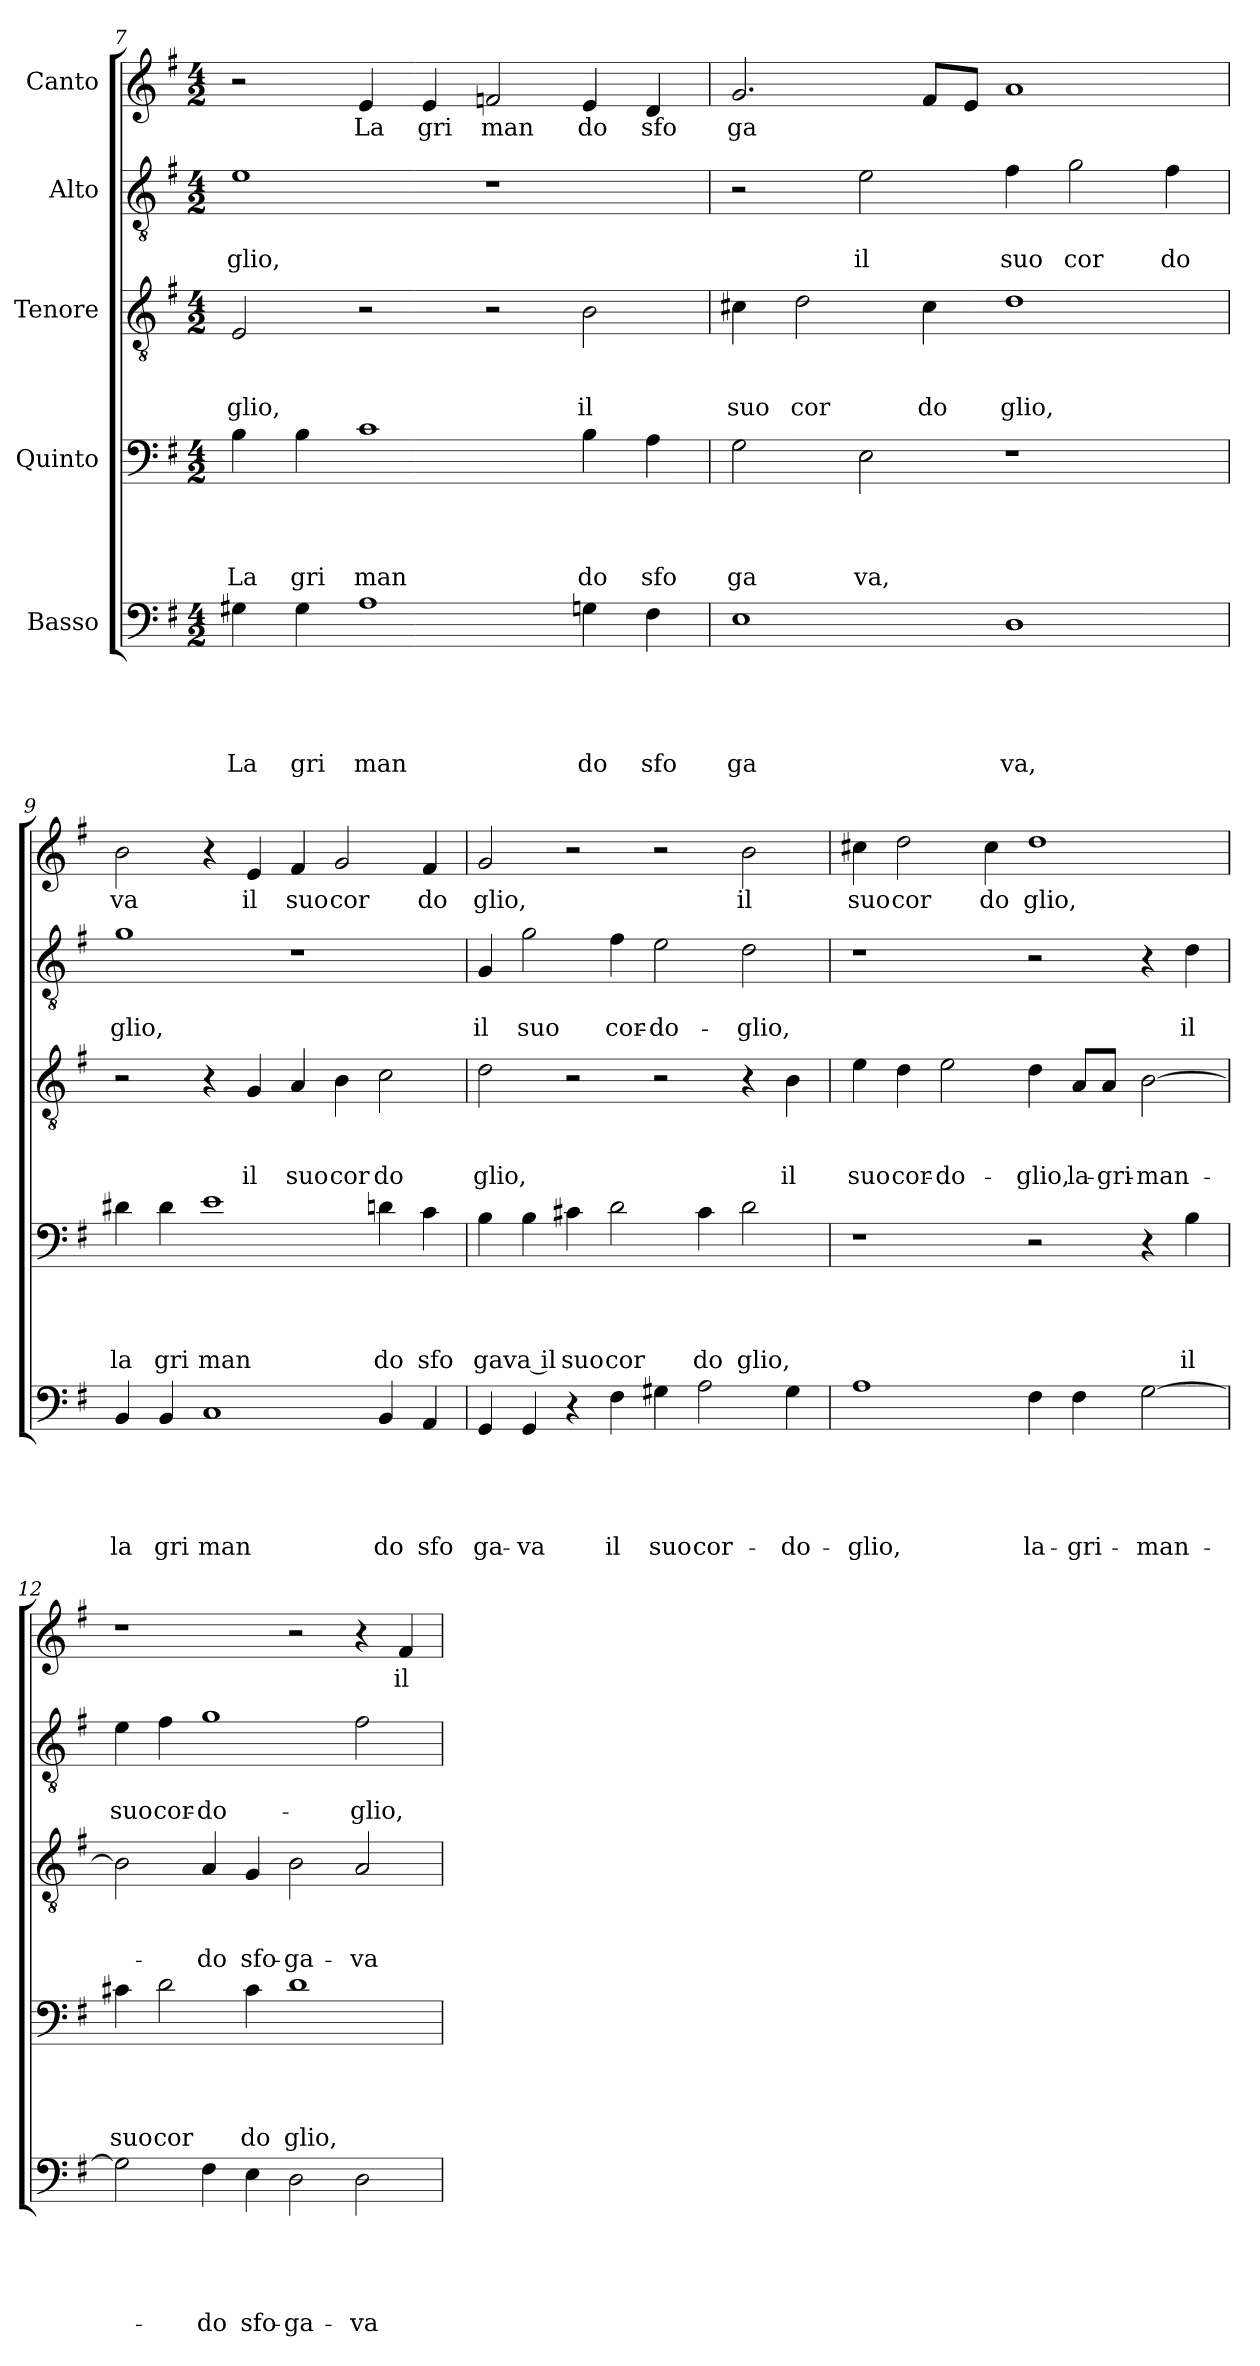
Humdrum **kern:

**kern	**text	**text	**text	**text	**text	**kern	**text	**text	**text	**text	**kern	**text	**text	**text	**kern	**text	**text	**kern	**text
*part5	*part5	*part5	*part5	*part5	*part5	*part4	*part4	*part4	*part4	*part4	*part3	*part3	*part3	*part3	*part2	*part2	*part2	*part1	*part1
*staff5	*staff5	*staff5	*staff5	*staff5	*staff5	*staff4	*staff4	*staff4	*staff4	*staff4	*staff3	*staff3	*staff3	*staff3	*staff2	*staff2	*staff2	*staff1	*staff1
*I"Basso	*	*	*	*	*	*I"Quinto	*	*	*	*	*I"Tenore	*	*	*	*I"Alto	*	*	*I"Canto	*
*clefF4	*	*	*	*	*	*clefF4	*	*	*	*	*clefGv2	*	*	*	*clefGv2	*	*	*clefG2	*
*k[f#]	*	*	*	*	*	*k[f#]	*	*	*	*	*k[f#]	*	*	*	*k[f#]	*	*	*k[f#]	*
*G:	*	*	*	*	*	*G:	*	*	*	*	*G:	*	*	*	*G:	*	*	*G:	*
*M4/2	*	*	*	*	*	*M4/2	*	*	*	*	*M4/2	*	*	*	*M4/2	*	*	*M4/2	*
=7	=7	=7	=7	=7	=7	=7	=7	=7	=7	=7	=7	=7	=7	=7	=7	=7	=7	=7	=7
!	!	!	!	!	!LO:LY:b	!	!	!	!	!LO:LY:b	!	!	!	!LO:LY:b	!	!	!LO:LY:b	!	!
4G#X\	.	.	.	.	La	4B\	.	.	.	La	2E/	.	.	glio,	1e	.	glio,	2r	.
!	!	!	!	!	!LO:LY:b	!	!	!	!	!LO:LY:b	!	!	!	!	!	!	!	!	!
4G#\	.	.	.	.	gri	4B\	.	.	.	gri	.	.	.	.	.	.	.	.	.
!	!	!	!	!	!LO:LY:b	!	!	!	!	!LO:LY:b	!	!	!	!	!	!	!	!	!LO:LY:b
1A	.	.	.	.	man	1c	.	.	.	man	2r	.	.	.	.	.	.	4e/	La
!	!	!	!	!	!	!	!	!	!	!	!	!	!	!	!	!	!	!	!LO:LY:b
.	.	.	.	.	.	.	.	.	.	.	.	.	.	.	.	.	.	4e/	gri
!	!	!	!	!	!	!	!	!	!	!	!	!	!	!	!	!	!	!	!LO:LY:b
.	.	.	.	.	.	.	.	.	.	.	2r	.	.	.	1r	.	.	2fn/	man
!	!	!	!	!	!LO:LY:b	!	!	!	!	!LO:LY:b	!	!	!	!LO:LY:b	!	!	!	!	!LO:LY:b
4Gn\	.	.	.	.	do	4B\	.	.	.	do	2B\	.	.	il	.	.	.	4e/	do
!	!	!	!	!	!LO:LY:b	!	!	!	!	!LO:LY:b	!	!	!	!	!	!	!	!	!LO:LY:b
4F#\	.	.	.	.	sfo	4A\	.	.	.	sfo	.	.	.	.	.	.	.	4d/	sfo
=8	=8	=8	=8	=8	=8	=8	=8	=8	=8	=8	=8	=8	=8	=8	=8	=8	=8	=8	=8
!	!	!	!	!	!LO:LY:b	!	!	!	!	!LO:LY:b	!	!	!	!LO:LY:b	!	!	!	!	!LO:LY:b
1E	.	.	.	.	ga	2G\	.	.	.	ga	4c#X\	.	.	suo	2r	.	.	2.g/	ga
!	!	!	!	!	!	!	!	!	!	!	!	!	!	!LO:LY:b	!	!	!	!	!
.	.	.	.	.	.	.	.	.	.	.	2d\	.	.	cor	.	.	.	.	.
!	!	!	!	!	!	!	!	!	!	!LO:LY:b	!	!	!	!	!	!	!LO:LY:b	!	!
.	.	.	.	.	.	2E\	.	.	.	va,	.	.	.	.	2e\	.	il	.	.
!	!	!	!	!	!	!	!	!	!	!	!	!	!	!LO:LY:b	!	!	!	!	!
.	.	.	.	.	.	.	.	.	.	.	4c#\	.	.	do	.	.	.	8f#/L	.
.	.	.	.	.	.	.	.	.	.	.	.	.	.	.	.	.	.	8e/J	.
!	!	!	!	!	!LO:LY:b	!	!	!	!	!	!	!	!	!LO:LY:b	!	!	!LO:LY:b	!	!
1D	.	.	.	.	va,	1r	.	.	.	.	1d	.	.	glio,	4f#\	.	suo	1a	.
!	!	!	!	!	!	!	!	!	!	!	!	!	!	!	!	!	!LO:LY:b	!	!
.	.	.	.	.	.	.	.	.	.	.	.	.	.	.	2g\	.	cor	.	.
!	!	!	!	!	!	!	!	!	!	!	!	!	!	!	!	!	!LO:LY:b	!	!
.	.	.	.	.	.	.	.	.	.	.	.	.	.	.	4f#\	.	do	.	.
=9	=9	=9	=9	=9	=9	=9	=9	=9	=9	=9	=9	=9	=9	=9	=9	=9	=9	=9	=9
!	!	!	!	!	!LO:LY:b	!	!	!	!	!LO:LY:b	!	!	!	!	!	!	!LO:LY:b	!	!LO:LY:b
4BB/	.	.	.	.	la	4d#X\	.	.	.	la	2r	.	.	.	1g	.	glio,	2b\	va
!	!	!	!	!	!LO:LY:b	!	!	!	!	!LO:LY:b	!	!	!	!	!	!	!	!	!
4BB/	.	.	.	.	gri	4d#\	.	.	.	gri	.	.	.	.	.	.	.	.	.
!	!	!	!	!	!LO:LY:b	!	!	!	!	!LO:LY:b	!	!	!	!	!	!	!	!	!
1C	.	.	.	.	man	1e	.	.	.	man	4r	.	.	.	.	.	.	4r	.
!	!	!	!	!	!	!	!	!	!	!	!	!	!	!LO:LY:b	!	!	!	!	!LO:LY:b
.	.	.	.	.	.	.	.	.	.	.	4G/	.	.	il	.	.	.	4e/	il
!	!	!	!	!	!	!	!	!	!	!	!	!	!	!LO:LY:b	!	!	!	!	!LO:LY:b
.	.	.	.	.	.	.	.	.	.	.	4A/	.	.	suo	1r	.	.	4f#/	suo
!	!	!	!	!	!	!	!	!	!	!	!	!	!	!LO:LY:b	!	!	!	!	!LO:LY:b
.	.	.	.	.	.	.	.	.	.	.	4B\	.	.	cor	.	.	.	2g/	cor
!	!	!	!	!	!LO:LY:b	!	!	!	!	!LO:LY:b	!	!	!	!LO:LY:b	!	!	!	!	!
4BB/	.	.	.	.	do	4dn\	.	.	.	do	2c\	.	.	do	.	.	.	.	.
!	!	!	!	!	!LO:LY:b	!	!	!	!	!LO:LY:b	!	!	!	!	!	!	!	!	!LO:LY:b
4AA/	.	.	.	.	sfo	4c\	.	.	.	sfo	.	.	.	.	.	.	.	4f#/	do
!!LO:PB:g=z
=10	=10	=10	=10	=10	=10	=10	=10	=10	=10	=10	=10	=10	=10	=10	=10	=10	=10	=10	=10
!	!	!	!	!	!LO:LY:b	!	!	!	!	!LO:LY:b	!	!	!	!LO:LY:b	!	!	!LO:LY:b	!	!LO:LY:b
4GG/	.	.	.	.	ga-	4B\	.	.	.	ga	2d\	.	.	glio,	4G/	.	il	2g/	glio,
!	!	!	!	!	!LO:LY:b	!	!	!	!	!LO:LY:b:rj	!	!	!	!	!	!	!LO:LY:b	!	!
4GG/	.	.	.	.	-va	4B\	.	.	.	va il	.	.	.	.	2g\	.	suo	.	.
!	!	!	!	!	!	!	!	!	!	!LO:LY:b	!	!	!	!	!	!	!	!	!
4r	.	.	.	.	.	4c#X\	.	.	.	suo	2r	.	.	.	.	.	.	2r	.
!	!	!	!	!	!LO:LY:b	!	!	!	!	!LO:LY:b	!	!	!	!	!	!	!LO:LY:b	!	!
4F#\	.	.	.	.	il	2d\	.	.	.	cor	.	.	.	.	4f#\	.	cor-	.	.
!	!	!	!	!	!LO:LY:b	!	!	!	!	!	!	!	!	!	!	!	!LO:LY:b	!	!
4G#X\	.	.	.	.	suo	.	.	.	.	.	2r	.	.	.	2e\	.	-do-	2r	.
!	!	!	!	!	!LO:LY:b	!	!	!	!	!LO:LY:b	!	!	!	!	!	!	!	!	!
2A\	.	.	.	.	cor-	4c#\	.	.	.	do	.	.	.	.	.	.	.	.	.
!	!	!	!	!	!	!	!	!	!	!LO:LY:b	!	!	!	!	!	!	!LO:LY:b	!	!LO:LY:b
.	.	.	.	.	.	2d\	.	.	.	glio,	4r	.	.	.	2d\	.	-glio,	2b\	il
!	!	!	!	!	!LO:LY:b	!	!	!	!	!	!	!	!	!LO:LY:b	!	!	!	!	!
4G#\	.	.	.	.	-do-	.	.	.	.	.	4B\	.	.	il	.	.	.	.	.
=11	=11	=11	=11	=11	=11	=11	=11	=11	=11	=11	=11	=11	=11	=11	=11	=11	=11	=11	=11
!	!	!	!	!	!LO:LY:b	!	!	!	!	!	!	!	!	!LO:LY:b	!	!	!	!	!LO:LY:b
1A	.	.	.	.	-glio,	1r	.	.	.	.	4e\	.	.	suo	1r	.	.	4cc#X\	suo
!	!	!	!	!	!	!	!	!	!	!	!	!	!	!LO:LY:b	!	!	!	!	!LO:LY:b
.	.	.	.	.	.	.	.	.	.	.	4d\	.	.	cor-	.	.	.	2dd\	cor
!	!	!	!	!	!	!	!	!	!	!	!	!	!	!LO:LY:b	!	!	!	!	!
.	.	.	.	.	.	.	.	.	.	.	2e\	.	.	-do-	.	.	.	.	.
!	!	!	!	!	!	!	!	!	!	!	!	!	!	!	!	!	!	!	!LO:LY:b
.	.	.	.	.	.	.	.	.	.	.	.	.	.	.	.	.	.	4cc#\	do
!	!	!	!	!	!LO:LY:b	!	!	!	!	!	!	!	!	!LO:LY:b	!	!	!	!	!LO:LY:b
4F#\	.	.	.	.	la-	2r	.	.	.	.	4d\	.	.	-glio,	2r	.	.	1dd	glio,
!	!	!	!	!	!LO:LY:b	!	!	!	!	!	!	!	!	!LO:LY:b	!	!	!	!	!
4F#\	.	.	.	.	-gri-	.	.	.	.	.	8A/L	.	.	la-	.	.	.	.	.
!	!	!	!	!	!	!	!	!	!	!	!	!	!	!LO:LY:b	!	!	!	!	!
.	.	.	.	.	.	.	.	.	.	.	8A/J	.	.	-gri-	.	.	.	.	.
!	!	!	!	!	!LO:LY:b	!	!	!	!	!	!	!	!	!LO:LY:b	!	!	!	!	!
[>2G\	.	.	.	.	-man-	4r	.	.	.	.	[>2B\	.	.	-man-	4r	.	.	.	.
!	!	!	!	!	!	!	!	!	!	!LO:LY:b	!	!	!	!	!	!	!LO:LY:b	!	!
.	.	.	.	.	.	4B\	.	.	.	il	.	.	.	.	4d\	.	il	.	.
=12	=12	=12	=12	=12	=12	=12	=12	=12	=12	=12	=12	=12	=12	=12	=12	=12	=12	=12	=12
!	!	!	!	!	!	!	!	!	!	!LO:LY:b	!	!	!	!	!	!	!LO:LY:b	!	!
2G\]	.	.	.	.	.	4c#X\	.	.	.	suo	2B\]	.	.	.	4e\	.	suo	1r	.
!	!	!	!	!	!	!	!	!	!	!LO:LY:b	!	!	!	!	!	!	!LO:LY:b	!	!
.	.	.	.	.	.	2d\	.	.	.	cor	.	.	.	.	4f#\	.	cor-	.	.
!	!	!	!	!	!LO:LY:b	!	!	!	!	!	!	!	!	!LO:LY:b	!	!	!LO:LY:b	!	!
4F#\	.	.	.	.	-do	.	.	.	.	.	4A/	.	.	-do	1g	.	-do-	.	.
!	!	!	!	!	!LO:LY:b	!	!	!	!	!LO:LY:b	!	!	!	!LO:LY:b	!	!	!	!	!
4E\	.	.	.	.	sfo-	4c#\	.	.	.	do	4G/	.	.	sfo-	.	.	.	.	.
!	!	!	!	!	!LO:LY:b	!	!	!	!	!LO:LY:b	!	!	!	!LO:LY:b	!	!	!	!	!
2D\	.	.	.	.	-ga-	1d	.	.	.	glio,	2B\	.	.	-ga-	.	.	.	2r	.
!	!	!	!	!	!LO:LY:b	!	!	!	!	!	!	!	!	!LO:LY:b	!	!	!LO:LY:b	!	!
2D\	.	.	.	.	-va	.	.	.	.	.	2A/	.	.	-va	2f#\	.	-glio,	4r	.
!	!	!	!	!	!	!	!	!	!	!	!	!	!	!	!	!	!	!	!LO:LY:b
.	.	.	.	.	.	.	.	.	.	.	.	.	.	.	.	.	.	4f#/	il
=	=	=	=	=	=	=	=	=	=	=	=	=	=	=	=	=	=	=	=
*-	*-	*-	*-	*-	*-	*-	*-	*-	*-	*-	*-	*-	*-	*-	*-	*-	*-	*-	*-
